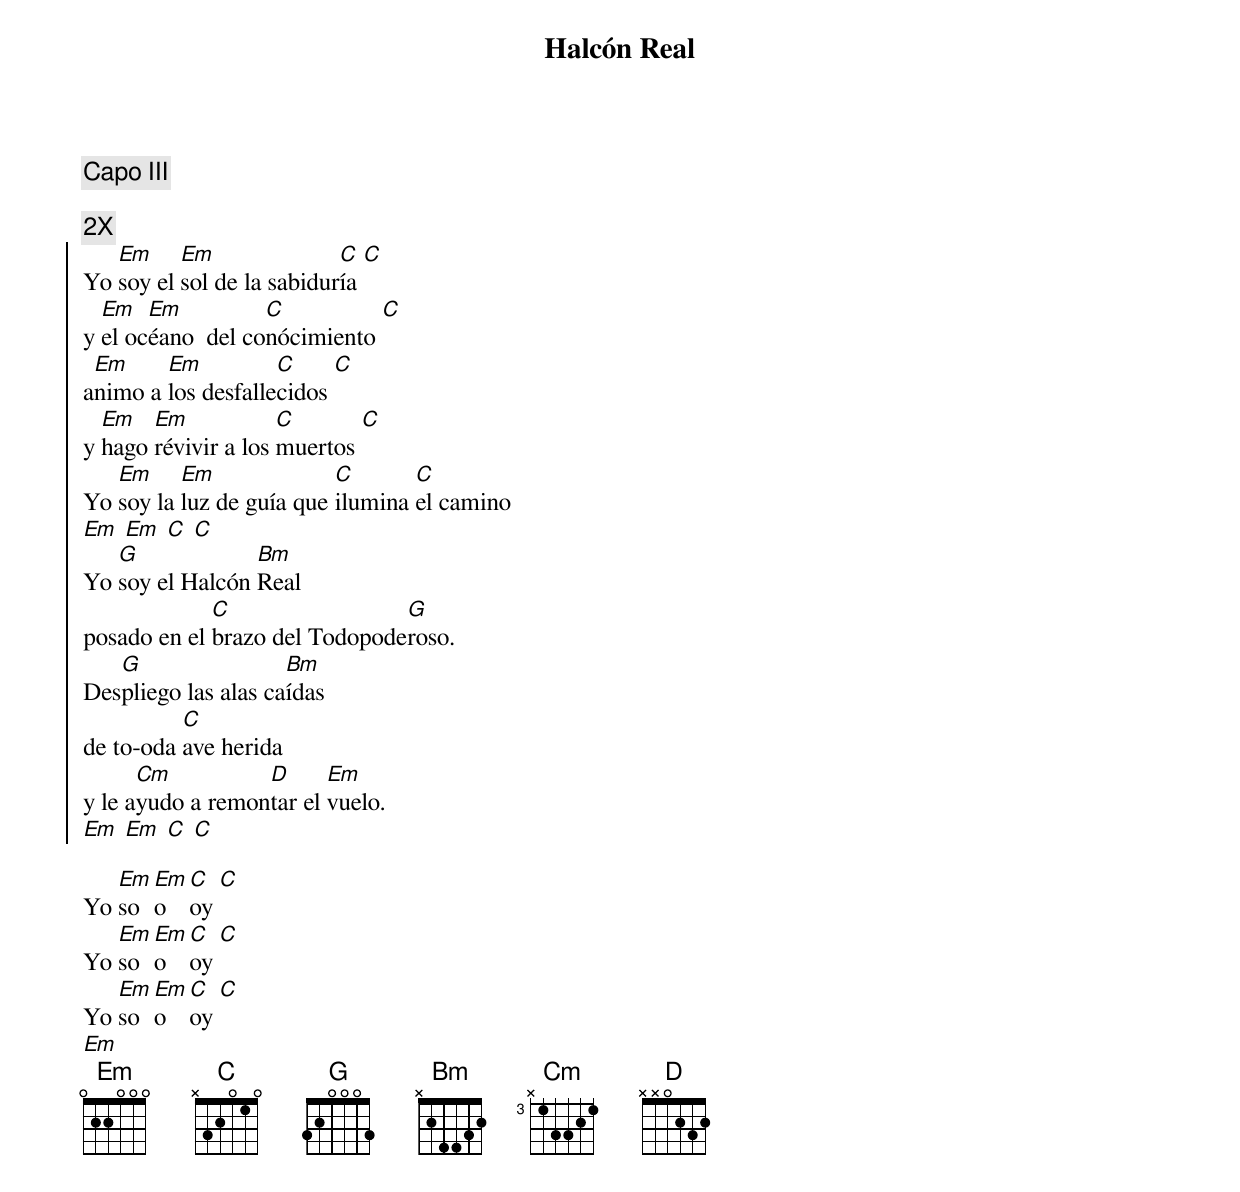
{title: Halcón Real}
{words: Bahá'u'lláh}
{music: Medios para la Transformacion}
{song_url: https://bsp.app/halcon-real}

{c: Capo III}

{c:2X}
{soc}
Yo [Em]soy el [Em]sol de la sabidur[C]ía [C]
y [Em]el oc[Em]éano  del co[C]nócimiento [C]
a[Em]nimo a [Em]los desfalle[C]cidos [C]
y [Em]hago [Em]révivir a los [C]muertos [C]
Yo [Em]soy la [Em]luz de guía que [C]ilumina [C]el camino
[Em] [Em] [C] [C]
Yo [G]soy el Halcón [Bm]Real
posado en el [C]brazo del Todopode[G]roso.
Des[G]pliego las alas ca[Bm]ídas
de to-oda [C]ave herida
y le a[Cm]yudo a remon[D]tar el [Em]vuelo.
[Em] [Em] [C] [C]
{eoc}

Yo [Em]so[Em]o[C]oy [C]
Yo [Em]so[Em]o[C]oy [C]
Yo [Em]so[Em]o[C]oy [C]
[Em]
